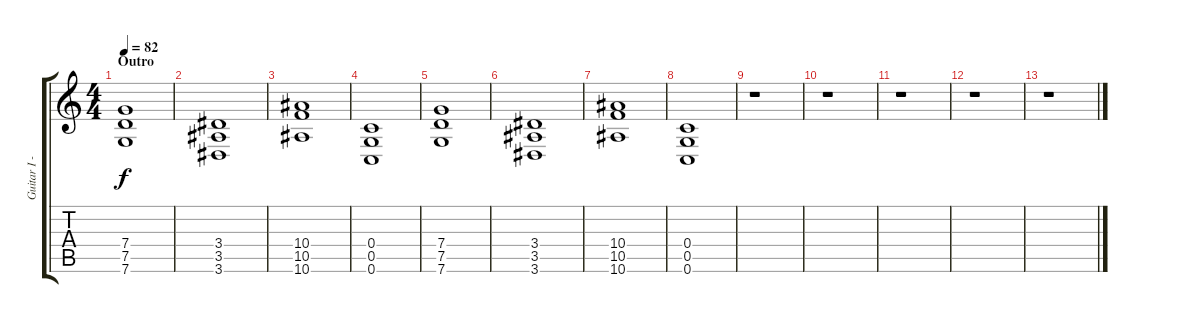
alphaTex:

\track ("Guitar I - Richard Kruspe" "Guitar I -") {instrument distortionguitar}
\staff {score tabs}
\tuning (D4 A3 F3 C3 G2 C2) {hide}
\ts (4 4)
\section ("" "Outro")
\tempo 82
\clef g2
\ks c
(7.4 7.5 7.6).1{dy f} |
(3.4 3.5 3.6).1 |
(10.4 10.5 10.6).1 |
(0.4 0.5 0.6).1 |
(7.4 7.5 7.6).1 |
(3.4 3.5 3.6).1 |
(10.4 10.5 10.6).1 |
(0.4 0.5 0.6).1 |
r.1 |
r.1 |
r.1 |
r.1 |
r.1
